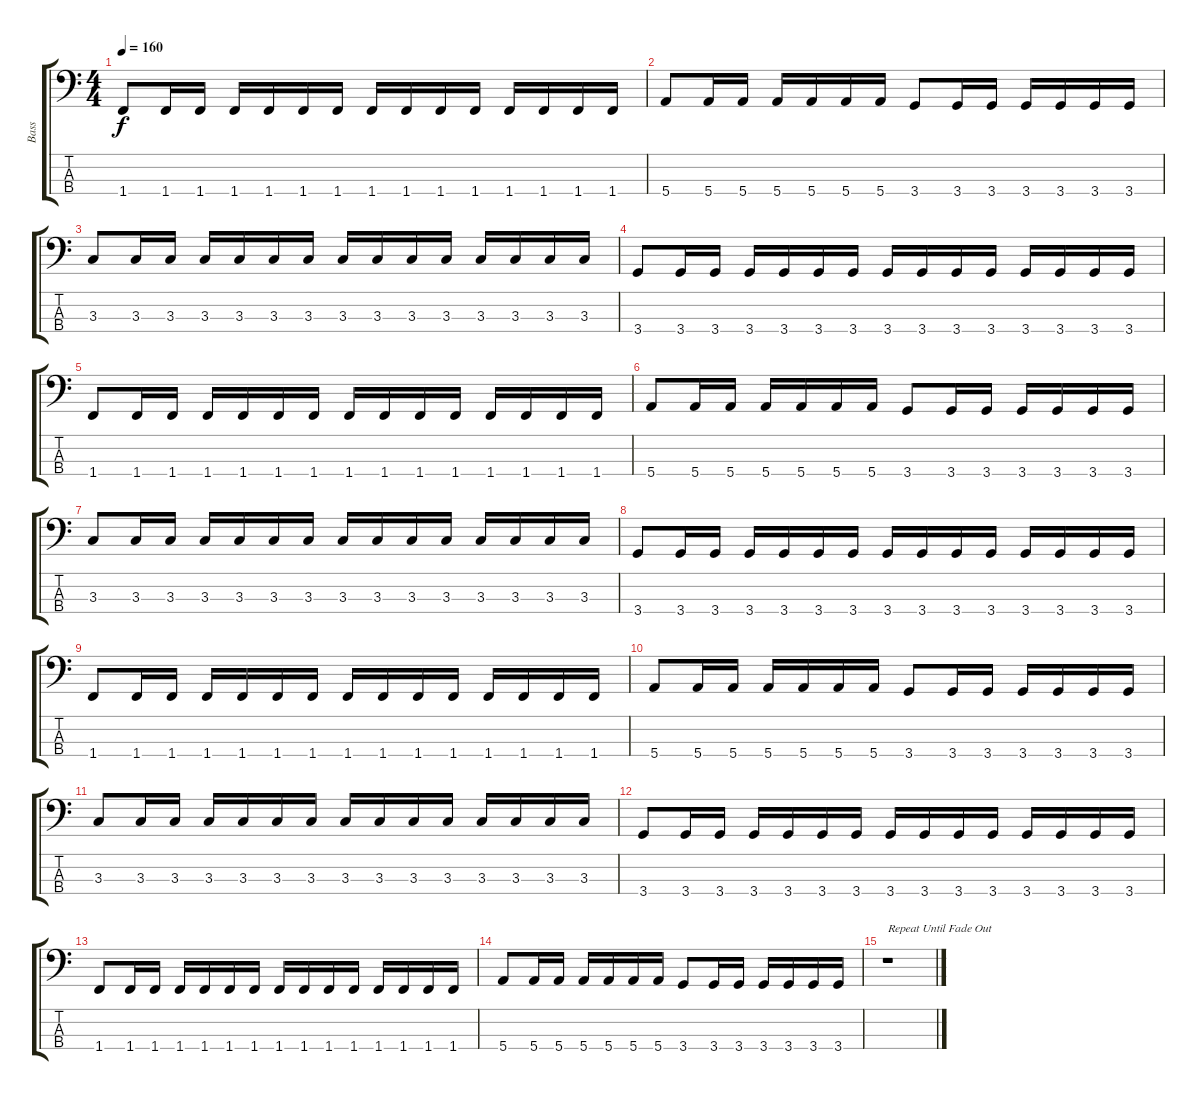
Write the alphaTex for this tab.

\track ("Bass" "Bass") {instrument electricbassfinger}
\staff {score tabs}
\tuning (G2 D2 A1 E1) {hide}
\ts (4 4)
\tempo 160
\clef f4
\ks c
1.4.8{dy f} 1.4.16 1.4.16 1.4.16 1.4.16 1.4.16 1.4.16 1.4.16 1.4.16 1.4.16 1.4.16 1.4.16 1.4.16 1.4.16 1.4.16 |
5.4.8 5.4.16 5.4.16 5.4.16 5.4.16 5.4.16 5.4.16 3.4.8 3.4.16 3.4.16 3.4.16 3.4.16 3.4.16 3.4.16 |
3.3.8 3.3.16 3.3.16 3.3.16 3.3.16 3.3.16 3.3.16 3.3.16 3.3.16 3.3.16 3.3.16 3.3.16 3.3.16 3.3.16 3.3.16 |
3.4.8 3.4.16 3.4.16 3.4.16 3.4.16 3.4.16 3.4.16 3.4.16 3.4.16 3.4.16 3.4.16 3.4.16 3.4.16 3.4.16 3.4.16 |
1.4.8 1.4.16 1.4.16 1.4.16 1.4.16 1.4.16 1.4.16 1.4.16 1.4.16 1.4.16 1.4.16 1.4.16 1.4.16 1.4.16 1.4.16 |
5.4.8 5.4.16 5.4.16 5.4.16 5.4.16 5.4.16 5.4.16 3.4.8 3.4.16 3.4.16 3.4.16 3.4.16 3.4.16 3.4.16 |
3.3.8 3.3.16 3.3.16 3.3.16 3.3.16 3.3.16 3.3.16 3.3.16 3.3.16 3.3.16 3.3.16 3.3.16 3.3.16 3.3.16 3.3.16 |
3.4.8 3.4.16 3.4.16 3.4.16 3.4.16 3.4.16 3.4.16 3.4.16 3.4.16 3.4.16 3.4.16 3.4.16 3.4.16 3.4.16 3.4.16 |
1.4.8 1.4.16 1.4.16 1.4.16 1.4.16 1.4.16 1.4.16 1.4.16 1.4.16 1.4.16 1.4.16 1.4.16 1.4.16 1.4.16 1.4.16 |
5.4.8 5.4.16 5.4.16 5.4.16 5.4.16 5.4.16 5.4.16 3.4.8 3.4.16 3.4.16 3.4.16 3.4.16 3.4.16 3.4.16 |
3.3.8 3.3.16 3.3.16 3.3.16 3.3.16 3.3.16 3.3.16 3.3.16 3.3.16 3.3.16 3.3.16 3.3.16 3.3.16 3.3.16 3.3.16 |
3.4.8 3.4.16 3.4.16 3.4.16 3.4.16 3.4.16 3.4.16 3.4.16 3.4.16 3.4.16 3.4.16 3.4.16 3.4.16 3.4.16 3.4.16 |
1.4.8 1.4.16 1.4.16 1.4.16 1.4.16 1.4.16 1.4.16 1.4.16 1.4.16 1.4.16 1.4.16 1.4.16 1.4.16 1.4.16 1.4.16 |
5.4.8 5.4.16 5.4.16 5.4.16 5.4.16 5.4.16 5.4.16 3.4.8 3.4.16 3.4.16 3.4.16 3.4.16 3.4.16 3.4.16 |
r.1{txt "Repeat Until Fade Out"}
